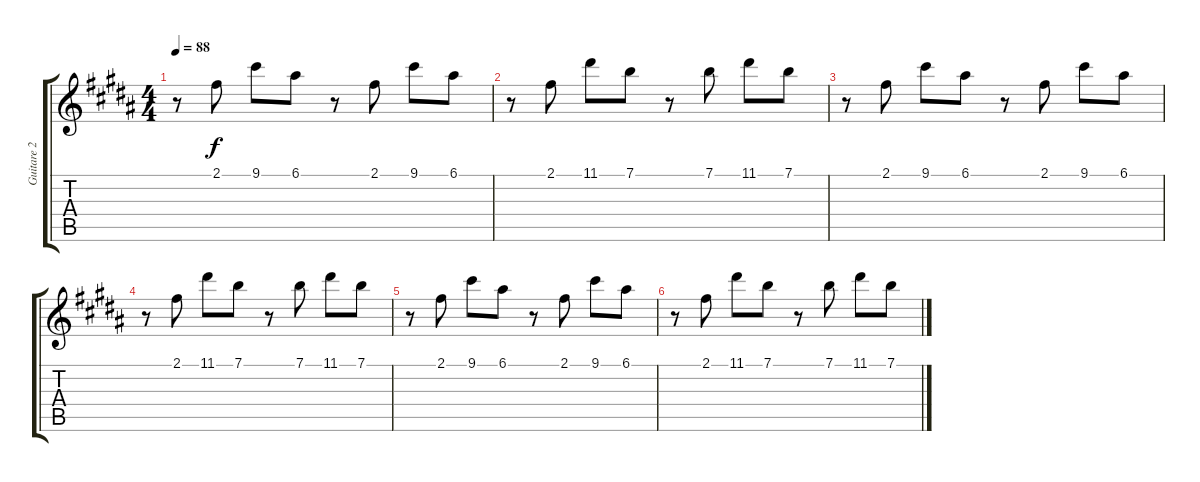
\track ("Guitare 2" "Guitare 2") {instrument electricguitarclean}
\staff {score tabs}
\tuning (E4 B3 G3 D3 A2 E2) {hide}
\ts (4 4)
\tempo 88
\clef g2
\ks b
r.8{dy f} 2.1.8 9.1.8 6.1.8 r.8 2.1.8 9.1.8 6.1.8 |
r.8 2.1.8 11.1.8 7.1.8 r.8 7.1.8 11.1.8 7.1.8 |
r.8 2.1.8 9.1.8 6.1.8 r.8 2.1.8 9.1.8 6.1.8 |
r.8 2.1.8 11.1.8 7.1.8 r.8 7.1.8 11.1.8 7.1.8 |
r.8 2.1.8 9.1.8 6.1.8 r.8 2.1.8 9.1.8 6.1.8 |
r.8 2.1.8 11.1.8 7.1.8 r.8 7.1.8 11.1.8 7.1.8
